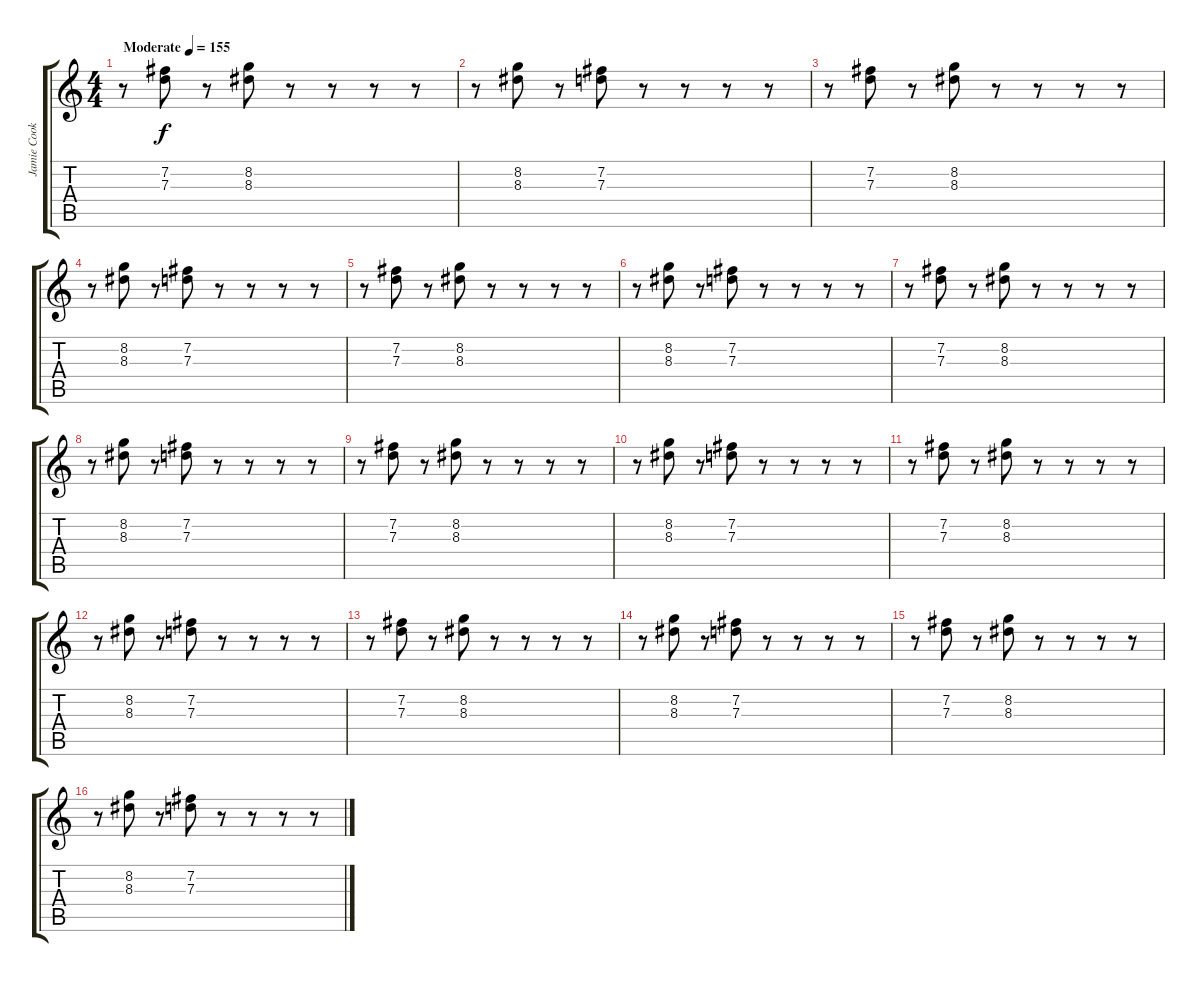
\track ("Jamie Cook" "Jamie Cook") {instrument overdrivenguitar}
\staff {score tabs}
\tuning (E4 B3 G3 D3 A2 E2) {hide}
\ts (4 4)
\tempo (155 "Moderate")
\clef g2
\ks c
r.8{dy f instrument overdrivenguitar} (7.2 7.3).8 r.8 (8.2 8.3).8 r.8 r.8 r.8 r.8 |
r.8 (8.2 8.3).8 r.8 (7.2 7.3).8 r.8 r.8 r.8 r.8 |
r.8 (7.2 7.3).8 r.8 (8.2 8.3).8 r.8 r.8 r.8 r.8 |
r.8 (8.2 8.3).8 r.8 (7.2 7.3).8 r.8 r.8 r.8 r.8 |
r.8 (7.2 7.3).8 r.8 (8.2 8.3).8 r.8 r.8 r.8 r.8 |
r.8 (8.2 8.3).8 r.8 (7.2 7.3).8 r.8 r.8 r.8 r.8 |
r.8 (7.2 7.3).8 r.8 (8.2 8.3).8 r.8 r.8 r.8 r.8 |
r.8 (8.2 8.3).8 r.8 (7.2 7.3).8 r.8 r.8 r.8 r.8 |
r.8 (7.2 7.3).8 r.8 (8.2 8.3).8 r.8 r.8 r.8 r.8 |
r.8 (8.2 8.3).8 r.8 (7.2 7.3).8 r.8 r.8 r.8 r.8 |
r.8 (7.2 7.3).8 r.8 (8.2 8.3).8 r.8 r.8 r.8 r.8 |
r.8 (8.2 8.3).8 r.8 (7.2 7.3).8 r.8 r.8 r.8 r.8 |
r.8 (7.2 7.3).8 r.8 (8.2 8.3).8 r.8 r.8 r.8 r.8 |
r.8 (8.2 8.3).8 r.8 (7.2 7.3).8 r.8 r.8 r.8 r.8 |
r.8 (7.2 7.3).8 r.8 (8.2 8.3).8 r.8 r.8 r.8 r.8 |
r.8 (8.2 8.3).8 r.8 (7.2 7.3).8 r.8 r.8 r.8 r.8
